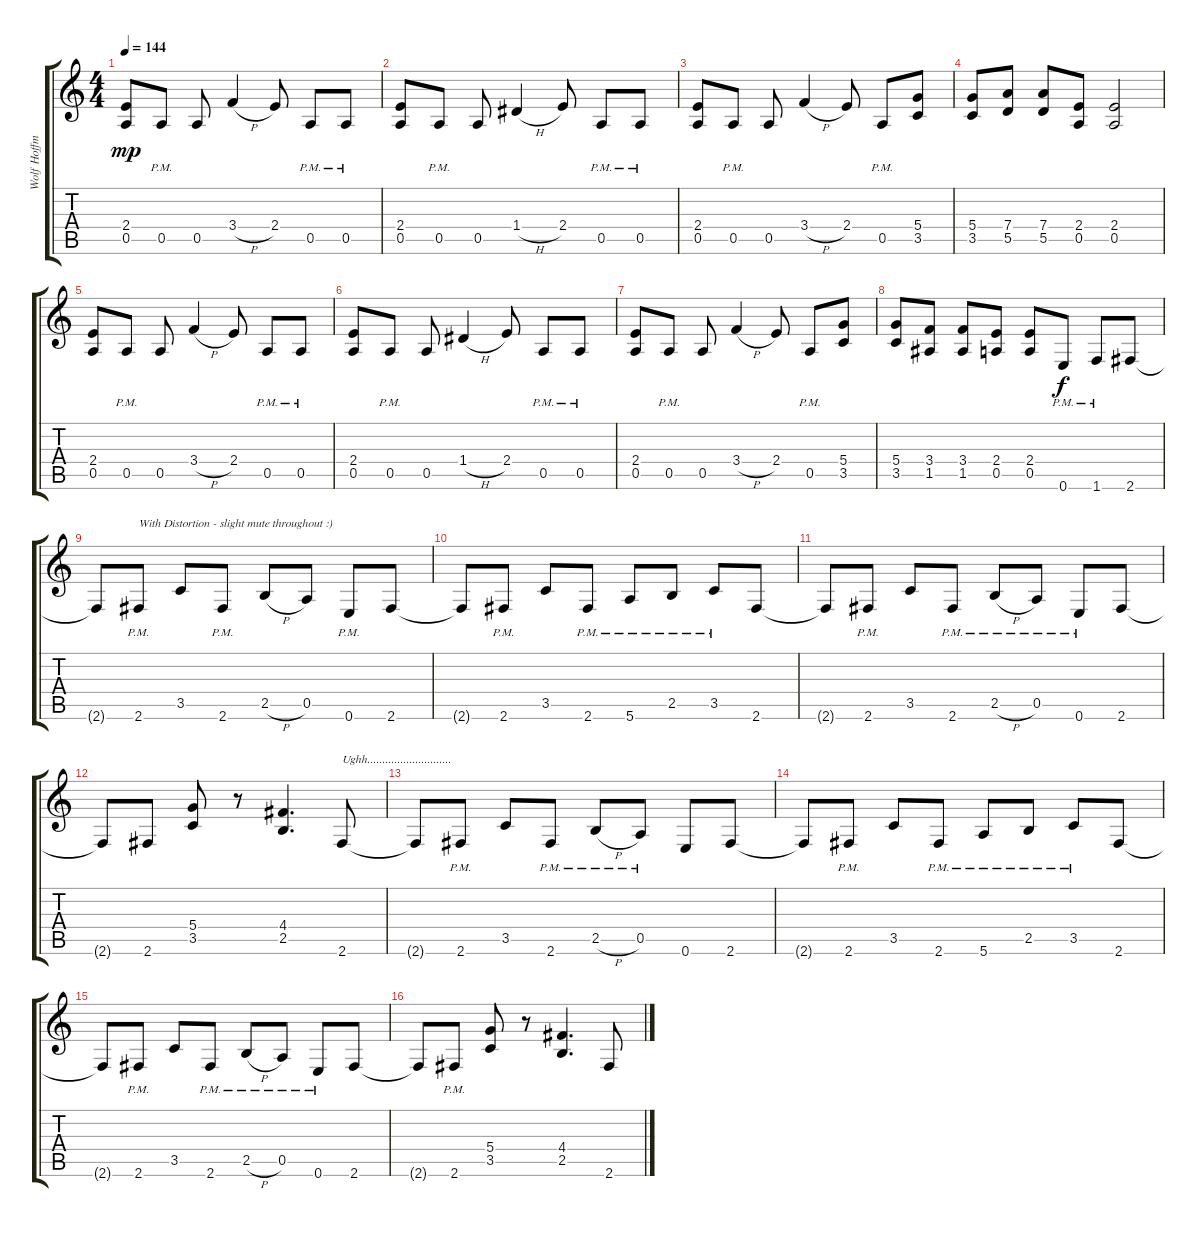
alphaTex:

\track ("Wolf Hoffmann" "Wolf Hoffm") {instrument distortionguitar}
\staff {score tabs}
\tuning (E4 B3 G3 D3 A2 E2) {hide}
\ts (4 4)
\tempo 144
\clef g2
\ks c
(2.4 0.5).8{dy mp} 0.5{pm}.8 0.5.8 3.4{h}.4 2.4.8 0.5{pm}.8 0.5{pm}.8 |
(2.4 0.5).8 0.5{pm}.8 0.5.8 1.4{h}.4 2.4.8 0.5{pm}.8 0.5{pm}.8 |
(2.4 0.5).8 0.5{pm}.8 0.5.8 3.4{h}.4 2.4.8 0.5{pm}.8 (5.4 3.5).8 |
(5.4 3.5).8 (7.4 5.5).8 (7.4 5.5).8 (2.4 0.5).8 (2.4 0.5).2 |
(2.4 0.5).8 0.5{pm}.8 0.5.8 3.4{h}.4 2.4.8 0.5{pm}.8 0.5{pm}.8 |
(2.4 0.5).8 0.5{pm}.8 0.5.8 1.4{h}.4 2.4.8 0.5{pm}.8 0.5{pm}.8 |
(2.4 0.5).8 0.5{pm}.8 0.5.8 3.4{h}.4 2.4.8 0.5{pm}.8 (5.4 3.5).8 |
(5.4 3.5).8 (3.4 1.5).8 (3.4 1.5).8 (2.4 0.5).8 (2.4 0.5).8 0.6{pm}.8{dy f} 1.6{pm}.8 2.6.8 |
2.6{t}.8 2.6{pm}.8{txt "With Distortion - slight mute throughout :) "} 3.5.8 2.6{pm}.8 2.5{h}.8 0.5.8 0.6{pm}.8 2.6.8 |
2.6{t}.8 2.6{pm}.8 3.5.8 2.6{pm}.8 5.6{pm}.8 2.5{pm}.8 3.5{pm}.8 2.6.8 |
2.6{t}.8 2.6{pm}.8 3.5.8 2.6{pm}.8 2.5{h pm}.8 0.5{pm}.8 0.6{pm}.8 2.6.8 |
2.6{t}.8 2.6.8 (5.4 3.5).8 r.8 (4.4 2.5).4{d} 2.6.8{txt "Ughh............................"} |
2.6{t}.8 2.6{pm}.8 3.5.8 2.6{pm}.8 2.5{h pm}.8 0.5{pm}.8 0.6.8 2.6.8 |
2.6{t}.8 2.6{pm}.8 3.5.8 2.6{pm}.8 5.6{pm}.8 2.5{pm}.8 3.5{pm}.8 2.6.8 |
2.6{t}.8 2.6{pm}.8 3.5.8 2.6{pm}.8 2.5{h pm}.8 0.5{pm}.8 0.6{pm}.8 2.6.8 |
2.6{t}.8 2.6{pm}.8 (5.4 3.5).8 r.8 (4.4 2.5).4{d} 2.6.8
